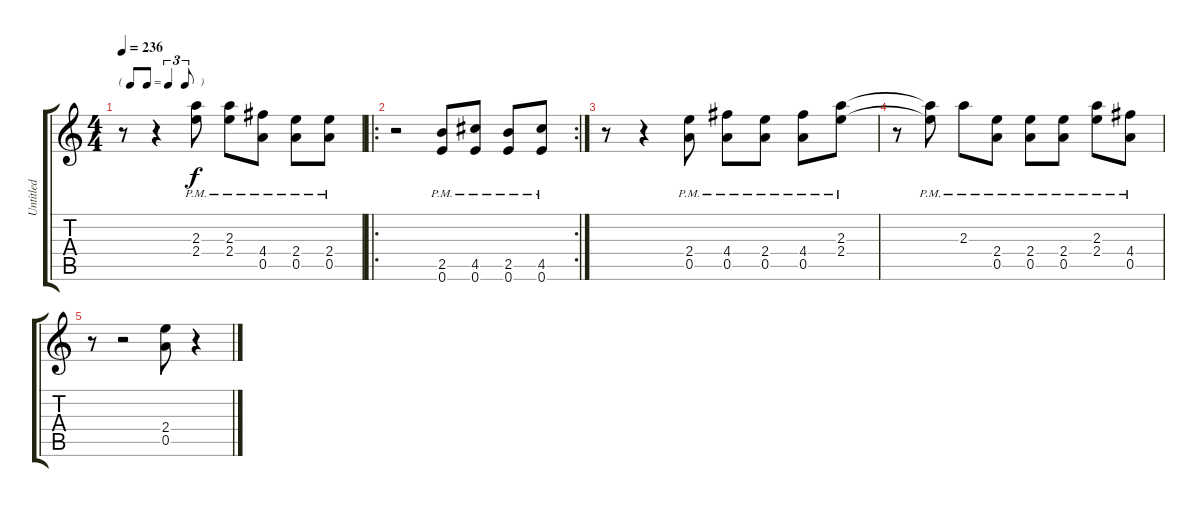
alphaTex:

\track ("Untitled" "Untitled") {instrument distortionguitar}
\staff {score tabs}
\tuning (E4 B3 G4 D4 A3 E3) {hide}
\ts (4 4)
\tf triplet8th
\tempo 236
\clef g2
\ks c
r.8{dy f} r.4 (2.3{pm t} 2.4{pm t}).8 (2.3{pm} 2.4{pm}).8 (4.4{pm} 0.5{pm}).8 (2.4{pm} 0.5{pm}).8 (2.4{pm} 0.5{pm}).8 |
\ro
\rc 2
r.2 (2.5{pm} 0.6{pm}).8 (4.5{pm} 0.6{pm}).8 (2.5{pm} 0.6{pm}).8 (4.5{pm} 0.6{pm}).8 |
r.8 r.4 (2.4{pm} 0.5{pm}).8 (4.4{pm} 0.5{pm}).8 (2.4{pm} 0.5{pm}).8 (4.4{pm} 0.5{pm}).8 (2.3{pm} 2.4{pm}).8 |
r.8 (2.3{pm t} 2.4{pm t}).8 2.3{pm}.8 (2.4{pm} 0.5{pm}).8 (2.4{pm} 0.5{pm}).8 (2.4{pm} 0.5{pm}).8 (2.3{pm} 2.4{pm}).8 (4.4{pm} 0.5{pm}).8 |
r.8 r.2 (2.4 0.5).8 r.4
